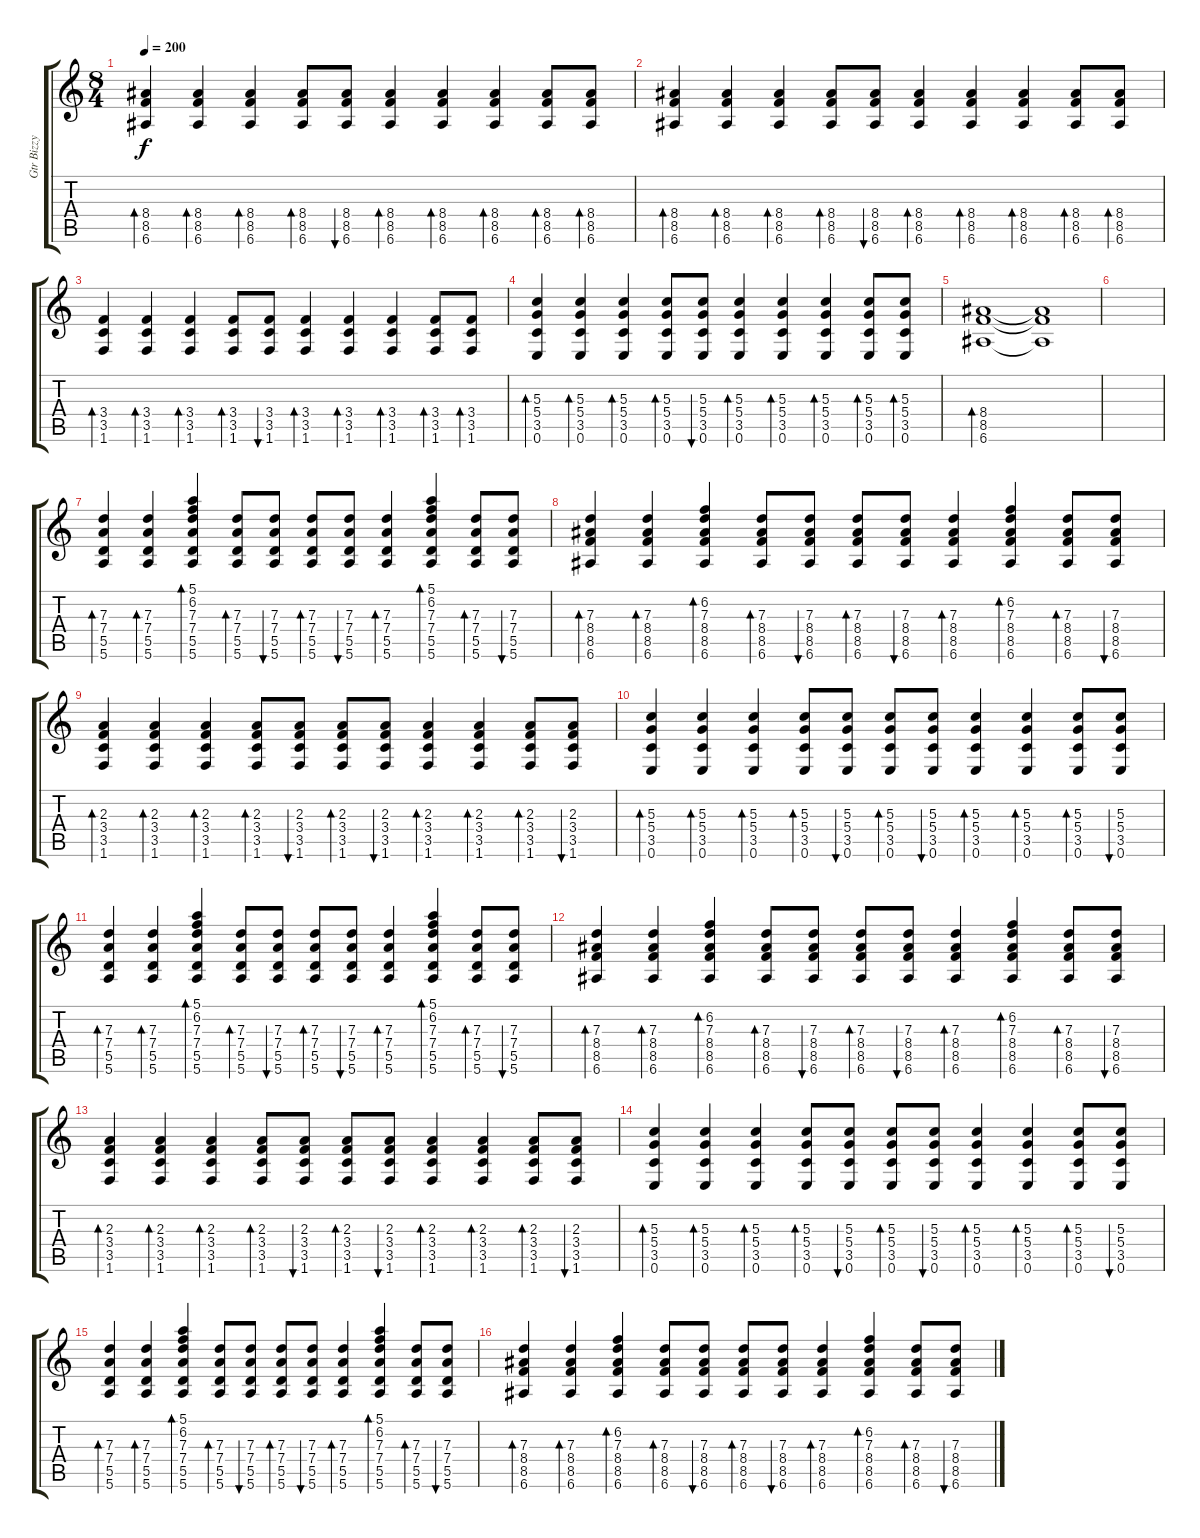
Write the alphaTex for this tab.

\track ("Gtr Bizzy D." "Gtr Bizzy ") {instrument acousticguitarsteel}
\staff {score tabs}
\tuning (E4 B3 G3 D3 A2 E2) {hide}
\ts (8 4)
\tempo 200
\clef g2
\ks c
(8.4 8.5 6.6).4{bd 60 dy f} (8.4 8.5 6.6).4{bd 60} (8.4 8.5 6.6).4{bd 60} (8.4 8.5 6.6).8{bd 60} (8.4 8.5 6.6).8{bu 60} (8.4 8.5 6.6).4{bd 60} (8.4 8.5 6.6).4{bd 60} (8.4 8.5 6.6).4{bd 60} (8.4 8.5 6.6).8{bd 60} (8.4 8.5 6.6).8{bd 60} |
(8.4 8.5 6.6).4{bd 60} (8.4 8.5 6.6).4{bd 60} (8.4 8.5 6.6).4{bd 60} (8.4 8.5 6.6).8{bd 60} (8.4 8.5 6.6).8{bu 60} (8.4 8.5 6.6).4{bd 60} (8.4 8.5 6.6).4{bd 60} (8.4 8.5 6.6).4{bd 60} (8.4 8.5 6.6).8{bd 60} (8.4 8.5 6.6).8{bd 60} |
(3.4 3.5 1.6).4{bd 60} (3.4 3.5 1.6).4{bd 60} (3.4 3.5 1.6).4{bd 60} (3.4 3.5 1.6).8{bd 60} (3.4 3.5 1.6).8{bu 60} (3.4 3.5 1.6).4{bd 60} (3.4 3.5 1.6).4{bd 60} (3.4 3.5 1.6).4{bd 60} (3.4 3.5 1.6).8{bd 60} (3.4 3.5 1.6).8{bd 60} |
(5.3 5.4 3.5 0.6).4{bd 60} (5.3 5.4 3.5 0.6).4{bd 60} (5.3 5.4 3.5 0.6).4{bd 60} (5.3 5.4 3.5 0.6).8{bd 60} (5.3 5.4 3.5 0.6).8{bu 60} (5.3 5.4 3.5 0.6).4{bd 60} (5.3 5.4 3.5 0.6).4{bd 60} (5.3 5.4 3.5 0.6).4{bd 60} (5.3 5.4 3.5 0.6).8{bd 60} (5.3 5.4 3.5 0.6).8{bd 60} |
(8.4 8.5 6.6).1{bd 60} (8.4{t} 8.5{t} 6.6{t}).1 |
|
(7.3 7.4 5.5 5.6).4{bd 60} (7.3 7.4 5.5 5.6).4{bd 60} (5.1 6.2 7.3 7.4 5.5 5.6).4{bd 60} (7.3 7.4 5.5 5.6).8{bd 60} (7.3 7.4 5.5 5.6).8{bu 60} (7.3 7.4 5.5 5.6).8{bd 60} (7.3 7.4 5.5 5.6).8{bu 60} (7.3 7.4 5.5 5.6).4{bd 60} (5.1 6.2 7.3 7.4 5.5 5.6).4{bd 60} (7.3 7.4 5.5 5.6).8{bd 60} (7.3 7.4 5.5 5.6).8{bu 60} |
(7.3 8.4 8.5 6.6).4{bd 60} (7.3 8.4 8.5 6.6).4{bd 60} (6.2 7.3 8.4 8.5 6.6).4{bd 60} (7.3 8.4 8.5 6.6).8{bd 60} (7.3 8.4 8.5 6.6).8{bu 60} (7.3 8.4 8.5 6.6).8{bd 60} (7.3 8.4 8.5 6.6).8{bu 60} (7.3 8.4 8.5 6.6).4{bd 60} (6.2 7.3 8.4 8.5 6.6).4{bd 60} (7.3 8.4 8.5 6.6).8{bd 60} (7.3 8.4 8.5 6.6).8{bu 60} |
(2.3 3.4 3.5 1.6).4{bd 60} (2.3 3.4 3.5 1.6).4{bd 60} (2.3 3.4 3.5 1.6).4{bd 60} (2.3 3.4 3.5 1.6).8{bd 60} (2.3 3.4 3.5 1.6).8{bu 60} (2.3 3.4 3.5 1.6).8{bd 60} (2.3 3.4 3.5 1.6).8{bu 60} (2.3 3.4 3.5 1.6).4{bd 60} (2.3 3.4 3.5 1.6).4{bd 60} (2.3 3.4 3.5 1.6).8{bd 60} (2.3 3.4 3.5 1.6).8{bu 60} |
(5.3 5.4 3.5 0.6).4{bd 60} (5.3 5.4 3.5 0.6).4{bd 60} (5.3 5.4 3.5 0.6).4{bd 60} (5.3 5.4 3.5 0.6).8{bd 60} (5.3 5.4 3.5 0.6).8{bu 60} (5.3 5.4 3.5 0.6).8{bd 60} (5.3 5.4 3.5 0.6).8{bu 60} (5.3 5.4 3.5 0.6).4{bd 60} (5.3 5.4 3.5 0.6).4{bd 60} (5.3 5.4 3.5 0.6).8{bd 60} (5.3 5.4 3.5 0.6).8{bu 60} |
(7.3 7.4 5.5 5.6).4{bd 60} (7.3 7.4 5.5 5.6).4{bd 60} (5.1 6.2 7.3 7.4 5.5 5.6).4{bd 60} (7.3 7.4 5.5 5.6).8{bd 60} (7.3 7.4 5.5 5.6).8{bu 60} (7.3 7.4 5.5 5.6).8{bd 60} (7.3 7.4 5.5 5.6).8{bu 60} (7.3 7.4 5.5 5.6).4{bd 60} (5.1 6.2 7.3 7.4 5.5 5.6).4{bd 60} (7.3 7.4 5.5 5.6).8{bd 60} (7.3 7.4 5.5 5.6).8{bu 60} |
(7.3 8.4 8.5 6.6).4{bd 60} (7.3 8.4 8.5 6.6).4{bd 60} (6.2 7.3 8.4 8.5 6.6).4{bd 60} (7.3 8.4 8.5 6.6).8{bd 60} (7.3 8.4 8.5 6.6).8{bu 60} (7.3 8.4 8.5 6.6).8{bd 60} (7.3 8.4 8.5 6.6).8{bu 60} (7.3 8.4 8.5 6.6).4{bd 60} (6.2 7.3 8.4 8.5 6.6).4{bd 60} (7.3 8.4 8.5 6.6).8{bd 60} (7.3 8.4 8.5 6.6).8{bu 60} |
(2.3 3.4 3.5 1.6).4{bd 60} (2.3 3.4 3.5 1.6).4{bd 60} (2.3 3.4 3.5 1.6).4{bd 60} (2.3 3.4 3.5 1.6).8{bd 60} (2.3 3.4 3.5 1.6).8{bu 60} (2.3 3.4 3.5 1.6).8{bd 60} (2.3 3.4 3.5 1.6).8{bu 60} (2.3 3.4 3.5 1.6).4{bd 60} (2.3 3.4 3.5 1.6).4{bd 60} (2.3 3.4 3.5 1.6).8{bd 60} (2.3 3.4 3.5 1.6).8{bu 60} |
(5.3 5.4 3.5 0.6).4{bd 60} (5.3 5.4 3.5 0.6).4{bd 60} (5.3 5.4 3.5 0.6).4{bd 60} (5.3 5.4 3.5 0.6).8{bd 60} (5.3 5.4 3.5 0.6).8{bu 60} (5.3 5.4 3.5 0.6).8{bd 60} (5.3 5.4 3.5 0.6).8{bu 60} (5.3 5.4 3.5 0.6).4{bd 60} (5.3 5.4 3.5 0.6).4{bd 60} (5.3 5.4 3.5 0.6).8{bd 60} (5.3 5.4 3.5 0.6).8{bu 60} |
(7.3 7.4 5.5 5.6).4{bd 60} (7.3 7.4 5.5 5.6).4{bd 60} (5.1 6.2 7.3 7.4 5.5 5.6).4{bd 60} (7.3 7.4 5.5 5.6).8{bd 60} (7.3 7.4 5.5 5.6).8{bu 60} (7.3 7.4 5.5 5.6).8{bd 60} (7.3 7.4 5.5 5.6).8{bu 60} (7.3 7.4 5.5 5.6).4{bd 60} (5.1 6.2 7.3 7.4 5.5 5.6).4{bd 60} (7.3 7.4 5.5 5.6).8{bd 60} (7.3 7.4 5.5 5.6).8{bu 60} |
(7.3 8.4 8.5 6.6).4{bd 60} (7.3 8.4 8.5 6.6).4{bd 60} (6.2 7.3 8.4 8.5 6.6).4{bd 60} (7.3 8.4 8.5 6.6).8{bd 60} (7.3 8.4 8.5 6.6).8{bu 60} (7.3 8.4 8.5 6.6).8{bd 60} (7.3 8.4 8.5 6.6).8{bu 60} (7.3 8.4 8.5 6.6).4{bd 60} (6.2 7.3 8.4 8.5 6.6).4{bd 60} (7.3 8.4 8.5 6.6).8{bd 60} (7.3 8.4 8.5 6.6).8{bu 60}
